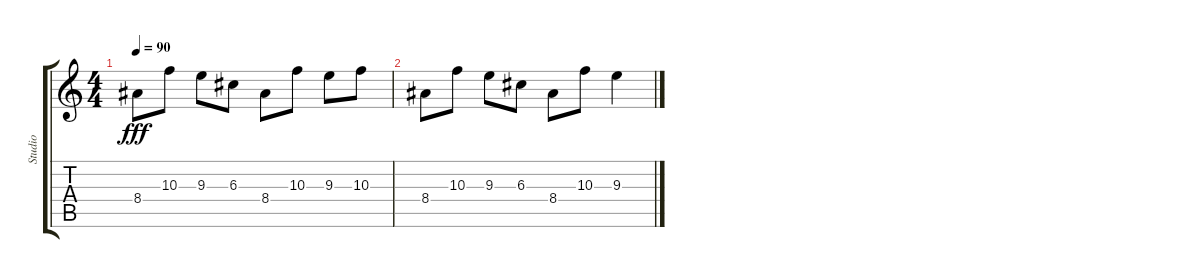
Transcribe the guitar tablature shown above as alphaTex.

\track ("Studio" "Studio") {instrument distortionguitar}
\staff {score tabs}
\tuning (E4 B3 G3 D3 A2 D2) {hide}
\ts (4 4)
\tempo 90
\clef g2
\ks c
8.4.8{dy fff} 10.3.8 9.3.8 6.3.8 8.4.8 10.3.8 9.3.8 10.3.8 |
8.4.8 10.3.8 9.3.8 6.3.8 8.4.8 10.3.8 9.3.4
